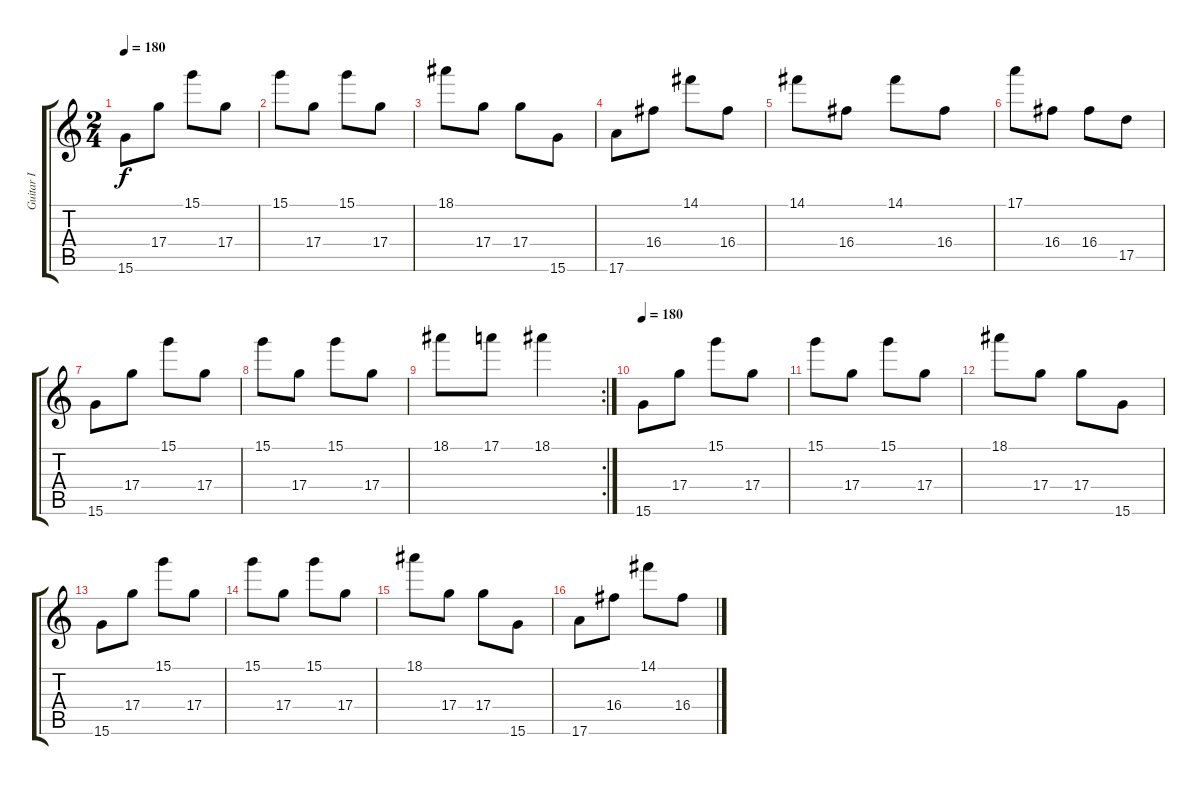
\track ("Guitar I" "Guitar I") {instrument distortionguitar}
\staff {score tabs}
\tuning (E4 B3 G3 D3 A2 E2) {hide}
\ts (2 4)
\tempo 180
\clef g2
\ks c
15.6.8{dy f} 17.4.8 15.1.8 17.4.8 |
15.1.8 17.4.8 15.1.8 17.4.8 |
18.1.8 17.4.8 17.4.8 15.6.8 |
17.6.8 16.4.8 14.1.8 16.4.8 |
14.1.8 16.4.8 14.1.8 16.4.8 |
17.1.8 16.4.8 16.4.8 17.5.8 |
15.6.8 17.4.8 15.1.8 17.4.8 |
15.1.8 17.4.8 15.1.8 17.4.8 |
\rc 2
18.1.8 17.1.8 18.1.4 |
\tempo 180
15.6.8 17.4.8 15.1.8 17.4.8 |
15.1.8 17.4.8 15.1.8 17.4.8 |
18.1.8 17.4.8 17.4.8 15.6.8 |
15.6.8 17.4.8 15.1.8 17.4.8 |
15.1.8 17.4.8 15.1.8 17.4.8 |
18.1.8 17.4.8 17.4.8 15.6.8 |
17.6.8 16.4.8 14.1.8 16.4.8
